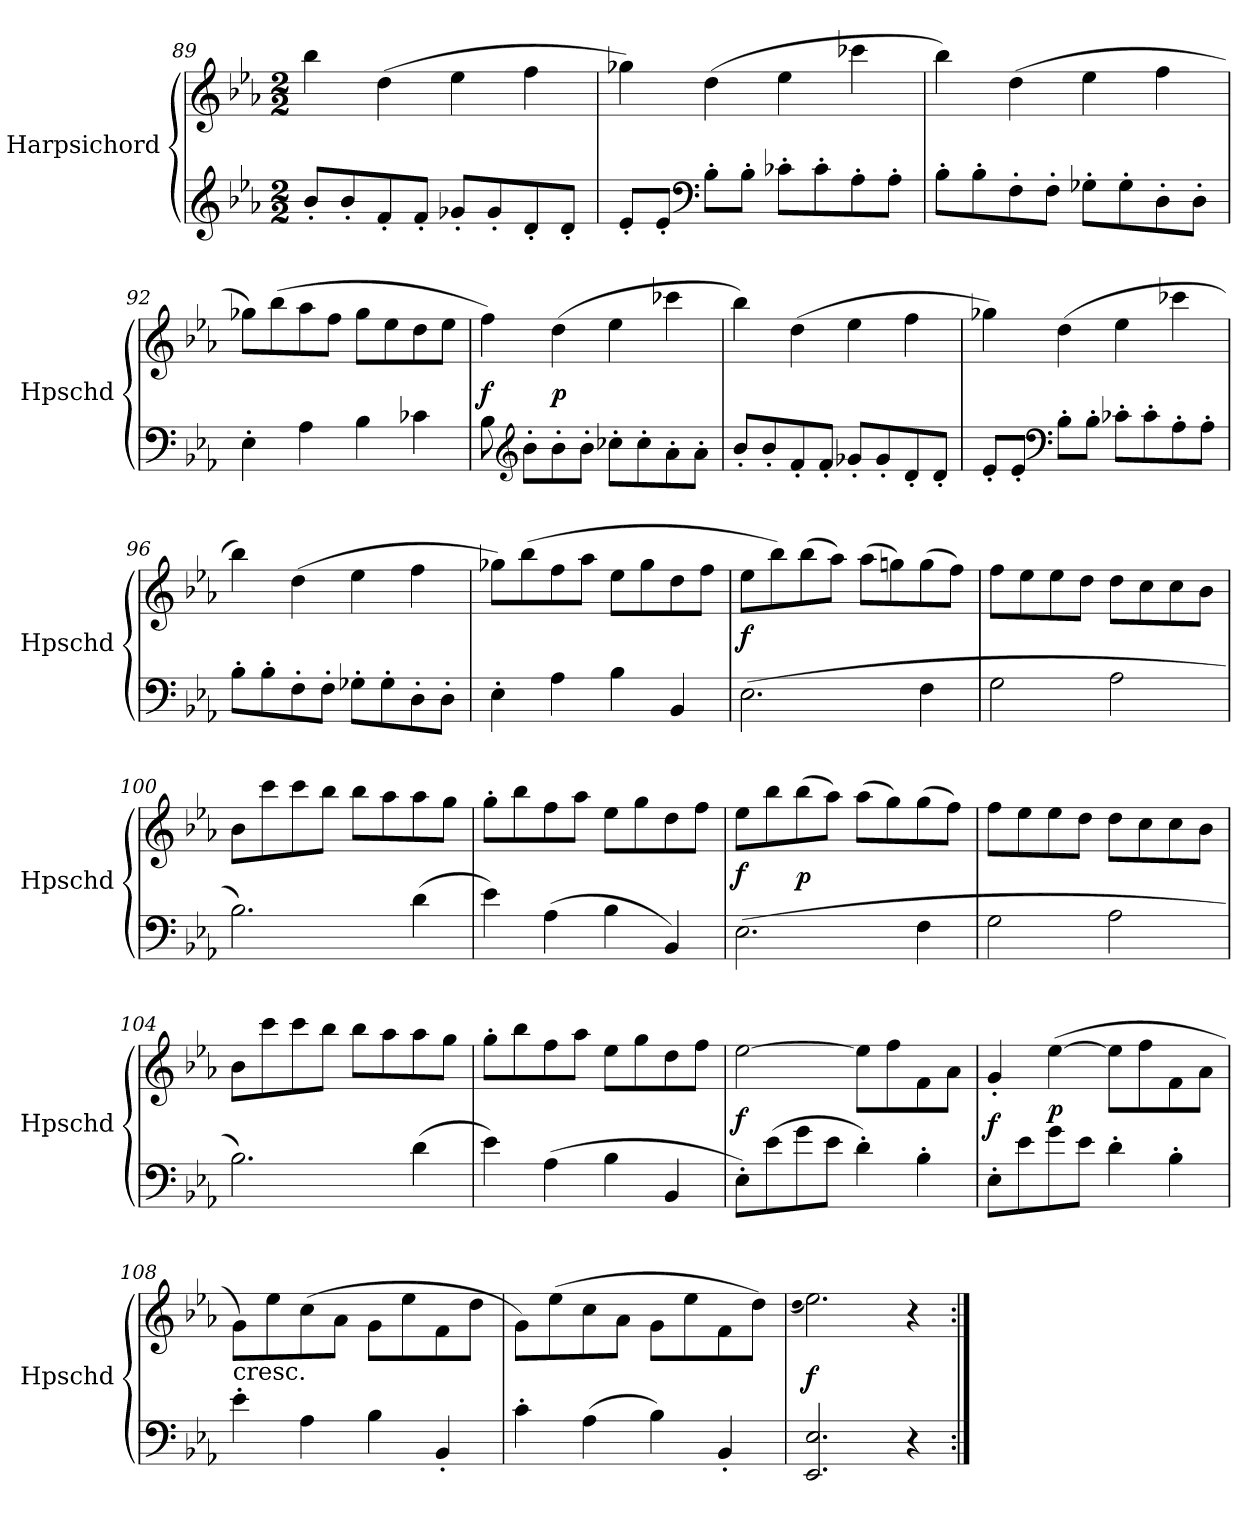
**kern	**kern	**dynam
*part1	*part1	*part1
*staff2	*staff1	*staff1/2
*I"Harpsichord	*	*
*I'Hpschd	*	*
*clefG2	*clefG2	*
*k[b-e-a-]	*k[b-e-a-]	*
*E-:	*E-:	*
*M2/2	*M2/2	*
=89	=89	=89
8b-'/L	4bb-\	.
8b-'/	.	.
8f'/	(4dd\	.
8f'/J	.	.
8g-X'/L	4ee-\	.
8g-'/	.	.
8d'/	4ff\	.
8d'/J	.	.
=90	=90	=90
8e-'/L	4gg-X\)	.
8e-'/J	.	.
*clefF4	*	*
8B-'\L	(4dd\	.
8B-'\J	.	.
8c-X'\L	4ee-\	.
8c-'\	.	.
8A-'\	4ccc-X\	.
8A-'\J	.	.
=91	=91	=91
8B-'\L	4bb-\)	.
8B-'\	.	.
8F'\	(4dd\	.
8F'\J	.	.
8G-X'\L	4ee-\	.
8G-'\	.	.
8D'\	4ff\	.
8D'\J	.	.
=92	=92	=92
4E-'\	8gg-X\L)	.
.	(8bb-\	.
4A-\	8aa-\	.
.	8ff\J	.
4B-\	8gg-\L	.
.	8ee-\	.
4c-X\	8dd\	.
.	8ee-\J	.
=93	=93	=93
8B-\	4ff\)	f
*clefG2	*	*
8b-'\L	.	.
8b-'\	(4dd\	p
8b-'\J	.	.
8cc-X'\L	4ee-\	.
8cc-'\	.	.
8a-'\	4ccc-X\	.
8a-'\J	.	.
=94	=94	=94
8b-'/L	4bb-\)	.
8b-'/	.	.
8f'/	(4dd\	.
8f'/J	.	.
8g-X'/L	4ee-\	.
8g-'/	.	.
8d'/	4ff\	.
8d'/J	.	.
=95	=95	=95
8e-'/L	4gg-X\)	.
8e-'/J	.	.
*clefF4	*	*
8B-'\L	(4dd\	.
8B-'\J	.	.
8c-X'\L	4ee-\	.
8c-'\	.	.
8A-'\	4ccc-X\	.
8A-'\J	.	.
=96	=96	=96
8B-'\L	4bb-\)	.
8B-'\	.	.
8F'\	(4dd\	.
8F'\J	.	.
8G-X'\L	4ee-\	.
8G-'\	.	.
8D'\	4ff\	.
8D'\J	.	.
=97	=97	=97
4E-'\	8gg-X\L)	.
.	(8bb-\	.
4A-\	8ff\	.
.	8aa-\J	.
4B-\	8ee-\L	.
.	8gg-\	.
4BB-/	8dd\	.
.	8ff\J	.
=98	=98	=98
(2.E-\	8ee-\L	f
.	8bb-\)	.
.	(8bb-\	.
.	8aa-\J)	.
.	(8aa-\L	.
.	8ggn\)	.
4F\	(8gg\	.
.	8ff\J)	.
=99	=99	=99
2G\	8ff\L	.
.	8ee-\	.
.	8ee-\	.
.	8dd\J	.
2A-\	8dd\L	.
.	8cc\	.
.	8cc\	.
.	8b-\J	.
=100	=100	=100
2.B-\)	8b-\L	.
.	8ccc\	.
.	8ccc\	.
.	8bb-\J	.
.	8bb-\L	.
.	8aa-\	.
(4d\	8aa-\	.
.	8gg\J	.
=101	=101	=101
4e-\)	8gg'\L	.
.	8bb-\	.
(4A-\	8ff\	.
.	8aa-\J	.
4B-\	8ee-\L	.
.	8gg\	.
4BB-/)	8dd\	.
.	8ff\J	.
=102	=102	=102
(2.E-\	8ee-\L	f
.	8bb-\	.
.	(8bb-\	p
.	8aa-\J)	.
.	(8aa-\L	.
.	8gg\)	.
4F\	(8gg\	.
.	8ff\J)	.
=103	=103	=103
2G\	8ff\L	.
.	8ee-\	.
.	8ee-\	.
.	8dd\J	.
2A-\	8dd\L	.
.	8cc\	.
.	8cc\	.
.	8b-\J	.
=104	=104	=104
2.B-\)	8b-\L	.
.	8ccc\	.
.	8ccc\	.
.	8bb-\J	.
.	8bb-\L	.
.	8aa-\	.
(4d\	8aa-\	.
.	8gg\J	.
=105	=105	=105
4e-\)	8gg'\L	.
.	8bb-\	.
(4A-\	8ff\	.
.	8aa-\J	.
4B-\	8ee-\L	.
.	8gg\	.
4BB-/	8dd\	.
.	8ff\J	.
=106	=106	=106
8E-'\L)	[2ee-\	f
(8e-\	.	.
8g\	.	.
8e-\J	.	.
4d'\)	8ee-\L]	.
.	8ff\	.
4B-'\	8f\	.
.	8a-\J	.
=107	=107	=107
8E-'\L	4g'/	f
8e-\	.	.
8g\	([4ee-\	p
8e-\J	.	.
4d'\	8ee-\L]	.
.	8ff\	.
4B-'\	8f\	.
.	8a-\J	.
=108	=108	=108
!	!LO:TX:c:t=cresc.	!
4e-'\	8g\L)	.
.	8ee-\	.
4A-\	(8cc\	.
.	8a-\J	.
4B-\	8g\L	.
.	8ee-\	.
4BB-'/	8f\	.
.	8dd\J	.
=109	=109	=109
4c'\	8g\L)	.
.	(8ee-\	.
(4A-\	8cc\	.
.	8a-\J	.
4B-\)	8g\L	.
.	8ee-\	.
4BB-'/	8f\	.
.	8dd\J)	.
=110	=110	=110
.	(qdd	.
2.EE-/ 2.E-/	2.ee-\)	f
4r	4r	.
=:|!	=:|!	=:|!
*-	*-	*-
